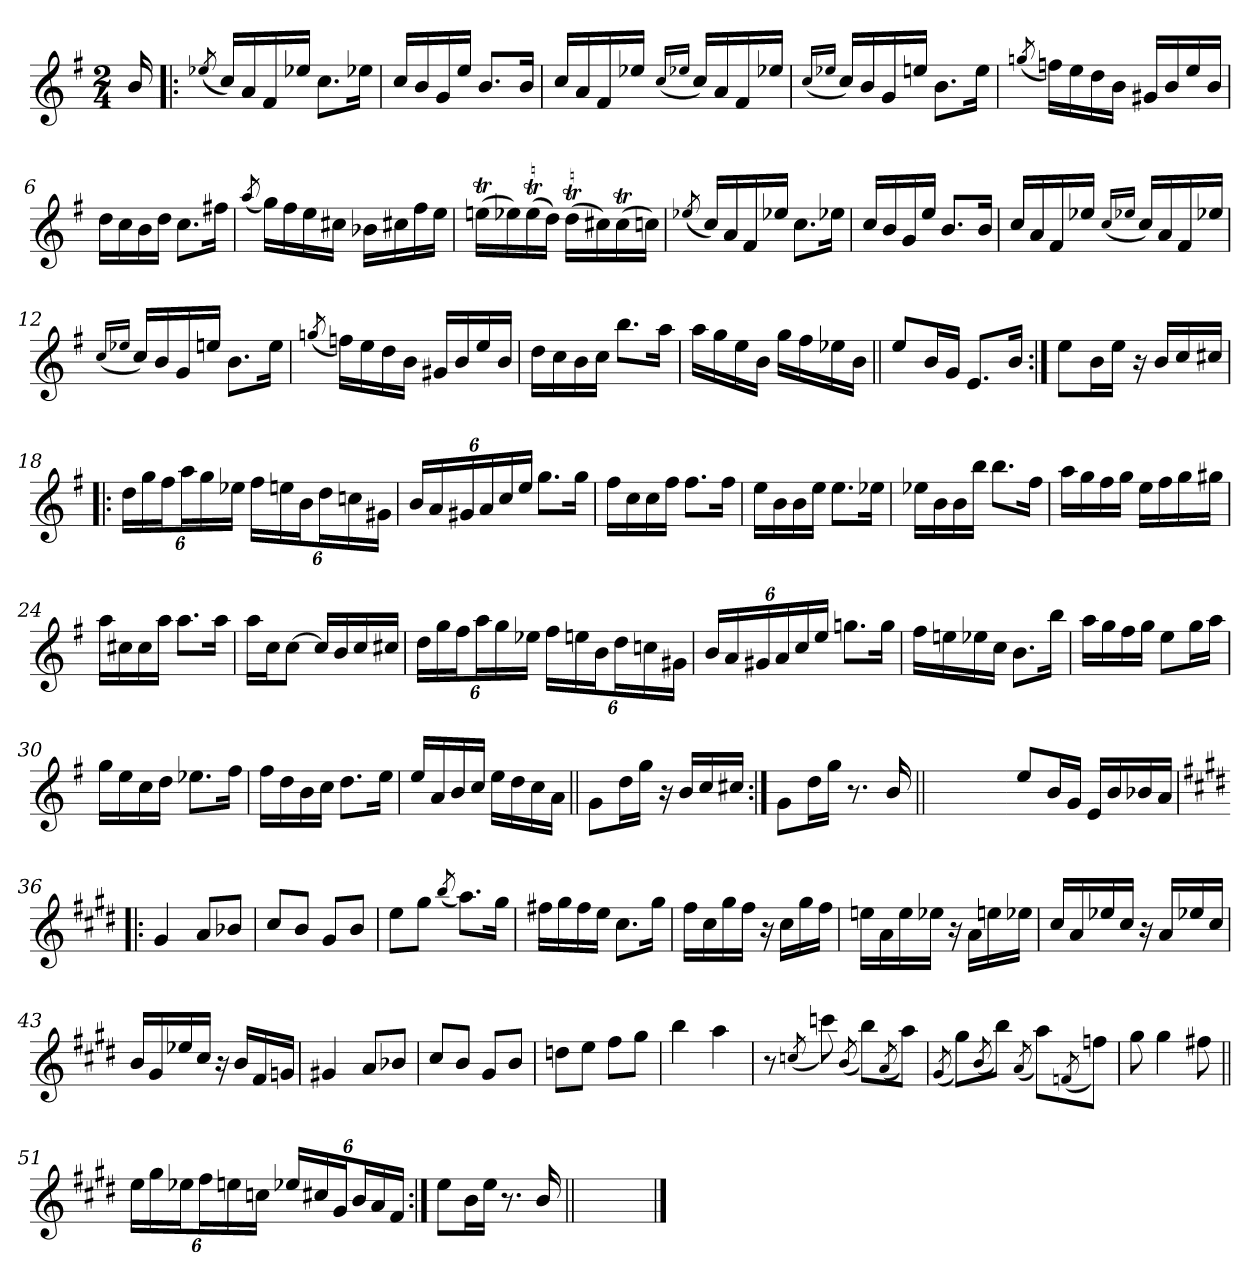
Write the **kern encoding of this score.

**kern
*part1
*staff1
*clefG2
*k[f#]
*G:
*M2/4
=
16b/
=1!|:
(<8qee-X/
16cc/LL)
16a/
16f#/
16ee-X/JJ
8.cc\L
16ee-X\Jk
=2
16cc/LL
16b/
16g/
16ee/JJ
8.b/L
16b/Jk
=3
16cc/LL
16a/
16f#/
16ee-X/JJ
(<16qcc/LL
16qee-X/JJ
16cc/LL)
16a/
16f#/
16ee-X/JJ
=4
(<16qcc/LL
16qee-X/JJ
16cc/LL)
16b/
16g/
16een/JJ
8.b\L
16ee\Jk
!!LO:LB:g=z
=5
(<8qggn/
16ffn\LL)
16ee\
16dd\
16b\JJ
16g#X/LL
16b/
16ee/
16b/JJ
=6
16dd\LL
16cc\
16b\
16dd\JJ
8.cc\L
16ff#X\Jk
=7
(<8qaa/
16gg\LL)
16ff#\
16ee\
16cc#X\JJ
16b-X\LL
16cc#X\
16ff#\
16ee\JJ
=8
(>16eenT\LL
16ee-X\)
(>16ee-T\
16dd\JJ)
(>16ddT\LL
16cc#X\)
(>16cc#t\
16ccn\JJ)
!!LO:LB:g=z
=9
(<8qee-X/
16cc/LL)
16a/
16f#/
16ee-X/JJ
8.cc\L
16ee-X\Jk
=10
16cc/LL
16b/
16g/
16ee/JJ
8.b/L
16b/Jk
=11
16cc/LL
16a/
16f#/
16ee-X/JJ
(<16qcc/LL
16qee-X/JJ
16cc/LL)
16a/
16f#/
16ee-X/JJ
=12
(<16qcc/LL
16qee-X/JJ
16cc/LL)
16b/
16g/
16een/JJ
8.b\L
16ee\Jk
!!LO:LB:g=z
=13
(<8qggn/
16ffn\LL)
16ee\
16dd\
16b\JJ
16g#X/LL
16b/
16ee/
16b/JJ
=14
16dd\LL
16cc\
16b\
16cc\JJ
8.bb\L
16aa\Jk
=15
16aa\LL
16gg\
16ee\
16b\JJ
16gg\LL
16ff#\
16ee-X\
16b\JJ
=16||
8ee/L
16b/L
16g/JJ
8.e/L
16b/Jk
!!LO:LB:g=z
=17:|!
8ee\L
16b\L
16ee\JJ
16r
16b/LL
16cc/
16cc#X/JJ
=18!|:
24dd\LL
24gg\
24ff#\J
24aa\L
24gg\
24ee-X\JJ
24ff#\LL
24een\
24b\J
24dd\L
24ccn\
24g#X\JJ
=19
24b/LL
24a/
24g#X/
24a/
24cc/
24ee/JJ
8.gg\L
16gg\Jk
=20
16ff#\LL
16cc\
16cc\
16ff#\JJ
8.ff#\L
16ff#\Jk
!!LO:LB:g=z
=21
16ee\LL
16b\
16b\
16ee\JJ
8.ee\L
16ee-X\Jk
=22
16ee-X\LL
16b\
16b\
16bb\JJ
8.bb\L
16ff#\Jk
=23
16aa\LL
16gg\
16ff#\
16gg\JJ
16ee\LL
16ff#\
16gg\
16gg#X\JJ
=24
16aa\LL
16cc#X\
16cc#\
16aa\JJ
8.aa\L
16aa\Jk
!!LO:LB:g=z
=25
16aa\LL
16cc\J
[8cc\J
16cc/LL]
16b/
16cc/
16cc#X/JJ
=26
24dd\LL
24gg\
24ff#\J
24aa\L
24gg\
24ee-X\JJ
24ff#\LL
24een\
24b\J
24dd\L
24ccn\
24g#X\JJ
=27
24b/LL
24a/
24g#X/
24a/
24cc/
24ee/JJ
8.ggn\L
16gg\Jk
=28
16ff#\LL
16een\
16ee-X\
16cc\JJ
8.b\L
16bb\Jk
!!LO:LB:g=z
=29
16aa\LL
16gg\
16ff#\
16gg\JJ
8ee\L
16gg\L
16aa\JJ
=30
16gg\LL
16ee\
16cc\
16dd\JJ
8.ee-X\L
16ff#\Jk
=31
16ff#\LL
16dd\
16b\
16cc\JJ
8.dd\L
16ee\Jk
=32
16ee/LL
16a/
16b/
16cc/JJ
16ee\LL
16dd\
16cc\
16a\JJ
!!LO:LB:g=z
=33||
8g\L
16dd\L
16gg\JJ
16r
16b/LL
16cc/
16cc#X/JJ
=34:|!
8g\L
16dd\L
16gg\JJ
8.r
16b/
=34X341||
2ryy
!!LO:PB:g=z
=35-
8ee/L
16b/L
16g/JJ
16e/LL
16b/
16b-X/
16a/JJ
=36!|:
*k[f#c#g#d#]
*E:
4g#/
8a/L
8b-X/J
=37
8cc#/L
8b/J
8g#/L
8b/J
=38
8ee\L
8gg#\J
(<8qbb/
8.aa\L)
16gg#\Jk
!!LO:LB:g=z
=39
16ff#X\LL
16gg#\
16ff#\
16ee\JJ
8.cc#\L
16gg#\Jk
=40
16ff#\LL
16cc#\
16gg#\
16ff#\JJ
16r
16cc#\LL
16gg#\
16ff#\JJ
=41
16een\LL
16a\
16ee\
16ee-X\JJ
16r
16a\LL
16een\
16ee-X\JJ
=42
16cc#/LL
16a/
16ee-X/
16cc#/JJ
16r
16a/LL
16ee-X/
16cc#/JJ
!!LO:LB:g=z
=43
16b/LL
16g#/
16ee-X/
16cc#/JJ
16r
16b/LL
16f#/
16gn/JJ
=44
4g#X/
8a/L
8b-X/J
=45
8cc#/L
8b/J
8g#/L
8b/J
=46
8ddn\L
8ee\J
8ff#\L
8gg#\J
!!LO:LB:g=z
=47
4bb\
4aa\
=48
8r
(<8qccn/
8cccn\)
(<8qb/
8bb\L)
(<8qa/
8aa\J)
=49
(<8qg#/
8gg#\L)
(<8qb/
8bb\J)
(<8qa/
8aa\L)
(<8qfn/
8ffn\J)
=50
8gg#\
4gg#\
8ff#X\
!!LO:LB:g=z
=51||
24ee\LL
24gg#\
24ee-X\J
24ff#\L
24een\
24ccn\JJ
24ee-X/LL
24cc#X/
24g#/J
24b/L
24a/
24f#/JJ
=52:|!
8ee\L
16b\L
16ee\JJ
8.r
16b/
=53||
2ryy
==
*-
